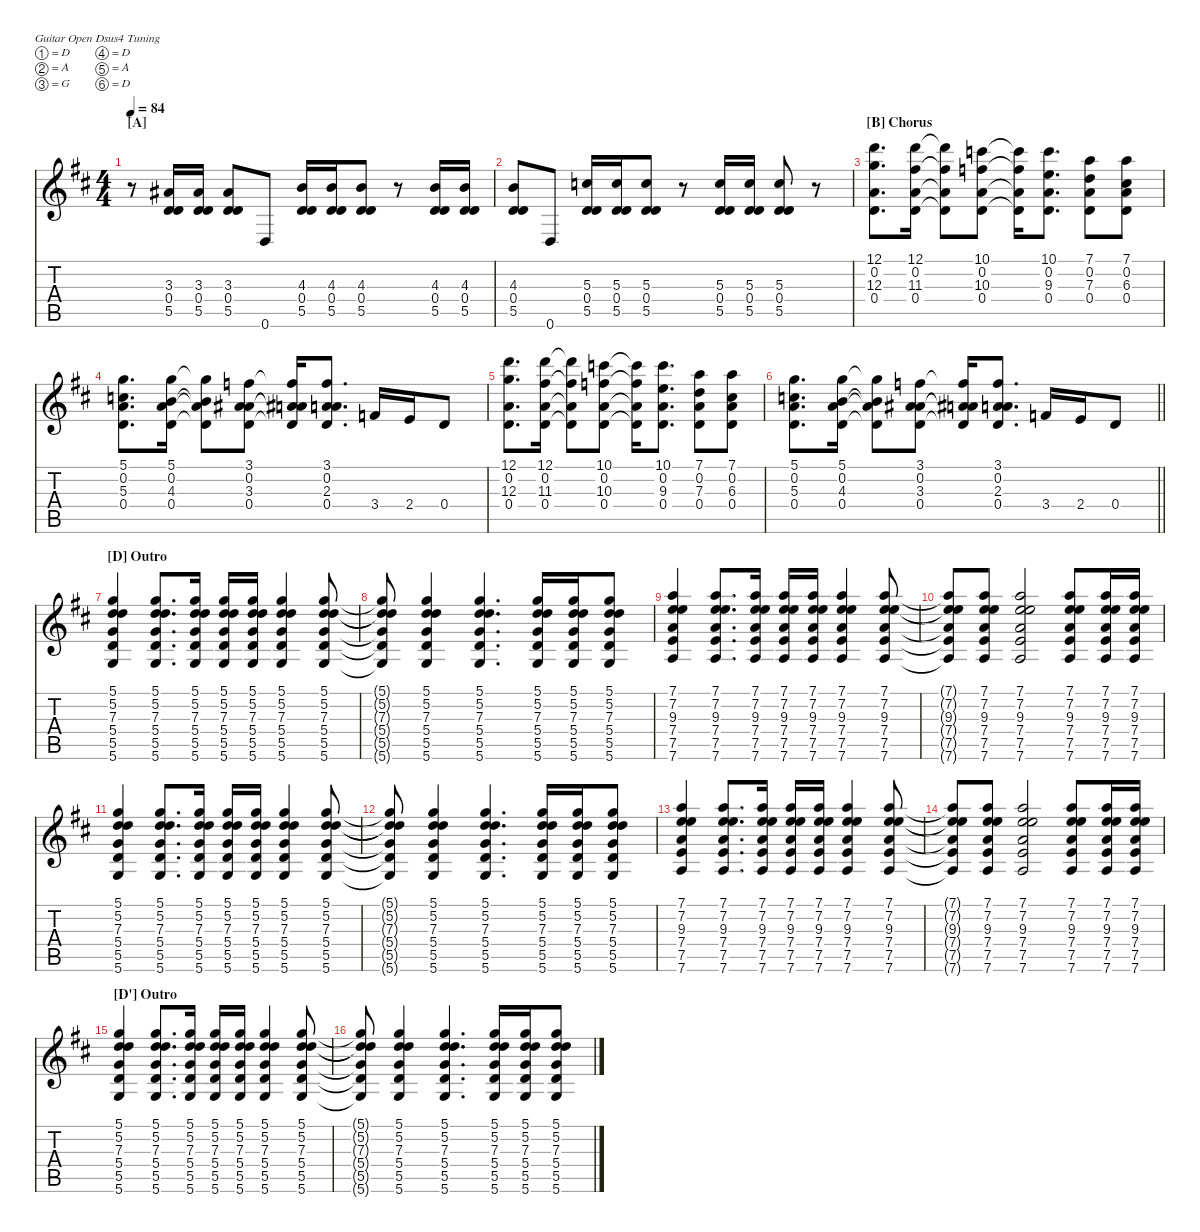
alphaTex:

\hideDynamics
\bracketExtendMode nobrackets
\singleTrackTrackNamePolicy hidden
\multiTrackTrackNamePolicy hidden
\otherSystemsTrackNameOrientation horizontal
\track ("Electric Guitar" "E-Gt") {mute instrument distortionguitar}
\staff {score tabs}
\tuning (D4 A3 G3 D3 A2 D2)
\ts (4 4)
\section ("A" "")
\tempo 84
\clef g2
\scale
0.333333
\ks d
r.8{dy f} (3.3{acc #} 0.4{acc forcenatural} 5.5{acc forcenatural}).16 (3.3{acc #} 0.4{acc forcenatural} 5.5{acc forcenatural}).16 (3.3{acc #} 0.4{acc forcenatural} 5.5{acc forcenatural}).8 0.6{acc forcenatural}.8 (4.3{acc forcenatural} 0.4{acc forcenatural} 5.5{acc forcenatural}).16 (4.3{acc forcenatural} 0.4{acc forcenatural} 5.5{acc forcenatural}).16 (4.3{acc forcenatural} 0.4{acc forcenatural} 5.5{acc forcenatural}).8 r.8 (4.3{acc forcenatural} 0.4{acc forcenatural} 5.5{acc forcenatural}).16 (4.3{acc forcenatural} 0.4{acc forcenatural} 5.5{acc forcenatural}).16 |
\scale
0.333333 (4.3{acc forcenatural} 0.4{acc forcenatural} 5.5{acc forcenatural}).8 0.6{acc forcenatural}.8 (5.3{acc forcenatural} 0.4{acc forcenatural} 5.5{acc forcenatural}).16 (5.3{acc forcenatural} 0.4{acc forcenatural} 5.5{acc forcenatural}).16 (5.3{acc forcenatural} 0.4{acc forcenatural} 5.5{acc forcenatural}).8 r.8 (5.3{acc forcenatural} 0.4{acc forcenatural} 5.5{acc forcenatural}).16 (5.3{acc forcenatural} 0.4{acc forcenatural} 5.5{acc forcenatural}).16 (5.3{acc forcenatural} 0.4{acc forcenatural} 5.5{acc forcenatural}).8 r.8 |
\section ("B" "Chorus")
\scale
0.333333 (12.1{acc forcenatural} 0.2{acc forcenatural} 12.3{acc forcenatural} 0.4{acc forcenatural}).8{d} (12.1{acc forcenatural} 0.2{acc forcenatural} 11.3{acc #} 0.4{acc forcenatural}).16 (12.1{t acc forcenatural} 0.2{t acc forcenatural} 11.3{t acc #} 0.4{t acc forcenatural}).8 (10.1{acc forcenatural} 0.2{acc forcenatural} 10.3{acc forcenatural} 0.4{acc forcenatural}).8 (10.1{t acc forcenatural} 0.2{t acc forcenatural} 10.3{t acc forcenatural} 0.4{t acc forcenatural}).16 (10.1{acc forcenatural} 0.2{acc forcenatural} 9.3{acc forcenatural} 0.4{acc forcenatural}).8{d} (7.1{acc forcenatural} 0.2{acc forcenatural} 7.3{acc forcenatural} 0.4{acc forcenatural}).8 (7.1{acc forcenatural} 0.2{acc forcenatural} 6.3{acc #} 0.4{acc forcenatural}).8 |
\scale
0.333333 (5.1{acc forcenatural} 0.2{acc forcenatural} 5.3{acc forcenatural} 0.4{acc forcenatural}).8{d} (5.1{acc forcenatural} 0.2{acc forcenatural} 4.3{acc forcenatural} 0.4{acc forcenatural}).16 (5.1{t acc forcenatural} 0.2{t acc forcenatural} 4.3{t acc forcenatural} 0.4{t acc forcenatural}).8 (3.1{acc forcenatural} 0.2{acc forcenatural} 3.3{acc #} 0.4{acc forcenatural}).8 (3.1{t acc forcenatural} 0.2{t acc forcenatural} 3.3{t acc #} 0.4{t acc forcenatural}).16 (3.1{acc forcenatural} 0.2{acc forcenatural} 2.3{acc forcenatural} 0.4{acc forcenatural}).8{d} 3.4{acc forcenatural}.16 2.4{acc forcenatural}.16 0.4{acc forcenatural}.8 |
\scale
0.333333 (12.1{acc forcenatural} 0.2{acc forcenatural} 12.3{acc forcenatural} 0.4{acc forcenatural}).8{d} (12.1{acc forcenatural} 0.2{acc forcenatural} 11.3{acc #} 0.4{acc forcenatural}).16 (12.1{t acc forcenatural} 0.2{t acc forcenatural} 11.3{t acc #} 0.4{t acc forcenatural}).8 (10.1{acc forcenatural} 0.2{acc forcenatural} 10.3{acc forcenatural} 0.4{acc forcenatural}).8 (10.1{t acc forcenatural} 0.2{t acc forcenatural} 10.3{t acc forcenatural} 0.4{t acc forcenatural}).16 (10.1{acc forcenatural} 0.2{acc forcenatural} 9.3{acc forcenatural} 0.4{acc forcenatural}).8{d} (7.1{acc forcenatural} 0.2{acc forcenatural} 7.3{acc forcenatural} 0.4{acc forcenatural}).8 (7.1{acc forcenatural} 0.2{acc forcenatural} 6.3{acc #} 0.4{acc forcenatural}).8 |
\scale
0.333333
\barLineRight lightlight
(5.1{acc forcenatural} 0.2{acc forcenatural} 5.3{acc forcenatural} 0.4{acc forcenatural}).8{d} (5.1{acc forcenatural} 0.2{acc forcenatural} 4.3{acc forcenatural} 0.4{acc forcenatural}).16 (5.1{t acc forcenatural} 0.2{t acc forcenatural} 4.3{t acc forcenatural} 0.4{t acc forcenatural}).8 (3.1{acc forcenatural} 0.2{acc forcenatural} 3.3{acc #} 0.4{acc forcenatural}).8 (3.1{t acc forcenatural} 0.2{t acc forcenatural} 3.3{t acc #} 0.4{t acc forcenatural}).16 (3.1{acc forcenatural} 0.2{acc forcenatural} 2.3{acc forcenatural} 0.4{acc forcenatural}).8{d} 3.4{acc forcenatural}.16 2.4{acc forcenatural}.16 0.4{acc forcenatural}.8 |
\section ("D" "Outro")
\scale
0.333333 (5.1{acc forcenatural} 5.2{acc forcenatural} 7.3{acc forcenatural} 5.4{acc forcenatural} 5.5{acc forcenatural} 5.6{acc forcenatural}).4 (5.1{acc forcenatural} 5.2{acc forcenatural} 7.3{acc forcenatural} 5.4{acc forcenatural} 5.5{acc forcenatural} 5.6{acc forcenatural}).8{d} (5.1{acc forcenatural} 5.2{acc forcenatural} 7.3{acc forcenatural} 5.4{acc forcenatural} 5.5{acc forcenatural} 5.6{acc forcenatural}).16 (5.1{acc forcenatural} 5.2{acc forcenatural} 7.3{acc forcenatural} 5.4{acc forcenatural} 5.5{acc forcenatural} 5.6{acc forcenatural}).16 (5.1{acc forcenatural} 5.2{acc forcenatural} 7.3{acc forcenatural} 5.4{acc forcenatural} 5.5{acc forcenatural} 5.6{acc forcenatural}).16 (5.1{acc forcenatural} 5.2{acc forcenatural} 7.3{acc forcenatural} 5.4{acc forcenatural} 5.5{acc forcenatural} 5.6{acc forcenatural}).4 (5.1{acc forcenatural} 5.2{acc forcenatural} 7.3{acc forcenatural} 5.4{acc forcenatural} 5.5{acc forcenatural} 5.6{acc forcenatural}).8 |
\scale
0.333333 (5.1{t acc forcenatural} 5.2{t acc forcenatural} 7.3{t acc forcenatural} 5.4{t acc forcenatural} 5.5{t acc forcenatural} 5.6{t acc forcenatural}).8 (5.1{acc forcenatural} 5.2{acc forcenatural} 7.3{acc forcenatural} 5.4{acc forcenatural} 5.5{acc forcenatural} 5.6{acc forcenatural}).4 (5.1{acc forcenatural} 5.2{acc forcenatural} 7.3{acc forcenatural} 5.4{acc forcenatural} 5.5{acc forcenatural} 5.6{acc forcenatural}).4{d} (5.1{acc forcenatural} 5.2{acc forcenatural} 7.3{acc forcenatural} 5.4{acc forcenatural} 5.5{acc forcenatural} 5.6{acc forcenatural}).16 (5.1{acc forcenatural} 5.2{acc forcenatural} 7.3{acc forcenatural} 5.4{acc forcenatural} 5.5{acc forcenatural} 5.6{acc forcenatural}).16 (5.1{acc forcenatural} 5.2{acc forcenatural} 7.3{acc forcenatural} 5.4{acc forcenatural} 5.5{acc forcenatural} 5.6{acc forcenatural}).8 |
\scale
0.333333 (7.1{acc forcenatural} 7.2{acc forcenatural} 9.3{acc forcenatural} 7.4{acc forcenatural} 7.5{acc forcenatural} 7.6{acc forcenatural}).4 (7.1{acc forcenatural} 7.2{acc forcenatural} 9.3{acc forcenatural} 7.4{acc forcenatural} 7.5{acc forcenatural} 7.6{acc forcenatural}).8{d} (7.1{acc forcenatural} 7.2{acc forcenatural} 9.3{acc forcenatural} 7.4{acc forcenatural} 7.5{acc forcenatural} 7.6{acc forcenatural}).16 (7.1{acc forcenatural} 7.2{acc forcenatural} 9.3{acc forcenatural} 7.4{acc forcenatural} 7.5{acc forcenatural} 7.6{acc forcenatural}).16 (7.1{acc forcenatural} 7.2{acc forcenatural} 9.3{acc forcenatural} 7.4{acc forcenatural} 7.5{acc forcenatural} 7.6{acc forcenatural}).16 (7.1{acc forcenatural} 7.2{acc forcenatural} 9.3{acc forcenatural} 7.4{acc forcenatural} 7.5{acc forcenatural} 7.6{acc forcenatural}).4 (7.1{acc forcenatural} 7.2{acc forcenatural} 9.3{acc forcenatural} 7.4{acc forcenatural} 7.5{acc forcenatural} 7.6{acc forcenatural}).8 |
\scale
0.333333 (7.1{t acc forcenatural} 7.2{t acc forcenatural} 9.3{t acc forcenatural} 7.4{t acc forcenatural} 7.5{t acc forcenatural} 7.6{t acc forcenatural}).8 (7.1{acc forcenatural} 7.2{acc forcenatural} 9.3{acc forcenatural} 7.4{acc forcenatural} 7.5{acc forcenatural} 7.6{acc forcenatural}).8 (7.1{acc forcenatural} 7.2{acc forcenatural} 9.3{acc forcenatural} 7.4{acc forcenatural} 7.5{acc forcenatural} 7.6{acc forcenatural}).2 (7.1{acc forcenatural} 7.2{acc forcenatural} 9.3{acc forcenatural} 7.4{acc forcenatural} 7.5{acc forcenatural} 7.6{acc forcenatural}).8 (7.1{acc forcenatural} 7.2{acc forcenatural} 9.3{acc forcenatural} 7.4{acc forcenatural} 7.5{acc forcenatural} 7.6{acc forcenatural}).16 (7.1{acc forcenatural} 7.2{acc forcenatural} 9.3{acc forcenatural} 7.4{acc forcenatural} 7.5{acc forcenatural} 7.6{acc forcenatural}).16 |
\scale
0.333333 (5.1{acc forcenatural} 5.2{acc forcenatural} 7.3{acc forcenatural} 5.4{acc forcenatural} 5.5{acc forcenatural} 5.6{acc forcenatural}).4 (5.1{acc forcenatural} 5.2{acc forcenatural} 7.3{acc forcenatural} 5.4{acc forcenatural} 5.5{acc forcenatural} 5.6{acc forcenatural}).8{d} (5.1{acc forcenatural} 5.2{acc forcenatural} 7.3{acc forcenatural} 5.4{acc forcenatural} 5.5{acc forcenatural} 5.6{acc forcenatural}).16 (5.1{acc forcenatural} 5.2{acc forcenatural} 7.3{acc forcenatural} 5.4{acc forcenatural} 5.5{acc forcenatural} 5.6{acc forcenatural}).16 (5.1{acc forcenatural} 5.2{acc forcenatural} 7.3{acc forcenatural} 5.4{acc forcenatural} 5.5{acc forcenatural} 5.6{acc forcenatural}).16 (5.1{acc forcenatural} 5.2{acc forcenatural} 7.3{acc forcenatural} 5.4{acc forcenatural} 5.5{acc forcenatural} 5.6{acc forcenatural}).4 (5.1{acc forcenatural} 5.2{acc forcenatural} 7.3{acc forcenatural} 5.4{acc forcenatural} 5.5{acc forcenatural} 5.6{acc forcenatural}).8 |
\scale
0.333333 (5.1{t acc forcenatural} 5.2{t acc forcenatural} 7.3{t acc forcenatural} 5.4{t acc forcenatural} 5.5{t acc forcenatural} 5.6{t acc forcenatural}).8 (5.1{acc forcenatural} 5.2{acc forcenatural} 7.3{acc forcenatural} 5.4{acc forcenatural} 5.5{acc forcenatural} 5.6{acc forcenatural}).4 (5.1{acc forcenatural} 5.2{acc forcenatural} 7.3{acc forcenatural} 5.4{acc forcenatural} 5.5{acc forcenatural} 5.6{acc forcenatural}).4{d} (5.1{acc forcenatural} 5.2{acc forcenatural} 7.3{acc forcenatural} 5.4{acc forcenatural} 5.5{acc forcenatural} 5.6{acc forcenatural}).16 (5.1{acc forcenatural} 5.2{acc forcenatural} 7.3{acc forcenatural} 5.4{acc forcenatural} 5.5{acc forcenatural} 5.6{acc forcenatural}).16 (5.1{acc forcenatural} 5.2{acc forcenatural} 7.3{acc forcenatural} 5.4{acc forcenatural} 5.5{acc forcenatural} 5.6{acc forcenatural}).8 |
\scale
0.333333 (7.1{acc forcenatural} 7.2{acc forcenatural} 9.3{acc forcenatural} 7.4{acc forcenatural} 7.5{acc forcenatural} 7.6{acc forcenatural}).4 (7.1{acc forcenatural} 7.2{acc forcenatural} 9.3{acc forcenatural} 7.4{acc forcenatural} 7.5{acc forcenatural} 7.6{acc forcenatural}).8{d} (7.1{acc forcenatural} 7.2{acc forcenatural} 9.3{acc forcenatural} 7.4{acc forcenatural} 7.5{acc forcenatural} 7.6{acc forcenatural}).16 (7.1{acc forcenatural} 7.2{acc forcenatural} 9.3{acc forcenatural} 7.4{acc forcenatural} 7.5{acc forcenatural} 7.6{acc forcenatural}).16 (7.1{acc forcenatural} 7.2{acc forcenatural} 9.3{acc forcenatural} 7.4{acc forcenatural} 7.5{acc forcenatural} 7.6{acc forcenatural}).16 (7.1{acc forcenatural} 7.2{acc forcenatural} 9.3{acc forcenatural} 7.4{acc forcenatural} 7.5{acc forcenatural} 7.6{acc forcenatural}).4 (7.1{acc forcenatural} 7.2{acc forcenatural} 9.3{acc forcenatural} 7.4{acc forcenatural} 7.5{acc forcenatural} 7.6{acc forcenatural}).8 |
\scale
0.333333 (7.1{t acc forcenatural} 7.2{t acc forcenatural} 9.3{t acc forcenatural} 7.4{t acc forcenatural} 7.5{t acc forcenatural} 7.6{t acc forcenatural}).8 (7.1{acc forcenatural} 7.2{acc forcenatural} 9.3{acc forcenatural} 7.4{acc forcenatural} 7.5{acc forcenatural} 7.6{acc forcenatural}).8 (7.1{acc forcenatural} 7.2{acc forcenatural} 9.3{acc forcenatural} 7.4{acc forcenatural} 7.5{acc forcenatural} 7.6{acc forcenatural}).2 (7.1{acc forcenatural} 7.2{acc forcenatural} 9.3{acc forcenatural} 7.4{acc forcenatural} 7.5{acc forcenatural} 7.6{acc forcenatural}).8 (7.1{acc forcenatural} 7.2{acc forcenatural} 9.3{acc forcenatural} 7.4{acc forcenatural} 7.5{acc forcenatural} 7.6{acc forcenatural}).16 (7.1{acc forcenatural} 7.2{acc forcenatural} 9.3{acc forcenatural} 7.4{acc forcenatural} 7.5{acc forcenatural} 7.6{acc forcenatural}).16 |
\section ("D'" "Outro")
\scale
0.333333 (5.1{acc forcenatural} 5.2{acc forcenatural} 7.3{acc forcenatural} 5.4{acc forcenatural} 5.5{acc forcenatural} 5.6{acc forcenatural}).4 (5.1{acc forcenatural} 5.2{acc forcenatural} 7.3{acc forcenatural} 5.4{acc forcenatural} 5.5{acc forcenatural} 5.6{acc forcenatural}).8{d} (5.1{acc forcenatural} 5.2{acc forcenatural} 7.3{acc forcenatural} 5.4{acc forcenatural} 5.5{acc forcenatural} 5.6{acc forcenatural}).16 (5.1{acc forcenatural} 5.2{acc forcenatural} 7.3{acc forcenatural} 5.4{acc forcenatural} 5.5{acc forcenatural} 5.6{acc forcenatural}).16 (5.1{acc forcenatural} 5.2{acc forcenatural} 7.3{acc forcenatural} 5.4{acc forcenatural} 5.5{acc forcenatural} 5.6{acc forcenatural}).16 (5.1{acc forcenatural} 5.2{acc forcenatural} 7.3{acc forcenatural} 5.4{acc forcenatural} 5.5{acc forcenatural} 5.6{acc forcenatural}).4 (5.1{acc forcenatural} 5.2{acc forcenatural} 7.3{acc forcenatural} 5.4{acc forcenatural} 5.5{acc forcenatural} 5.6{acc forcenatural}).8 |
\scale
0.333333 (5.1{t acc forcenatural} 5.2{t acc forcenatural} 7.3{t acc forcenatural} 5.4{t acc forcenatural} 5.5{t acc forcenatural} 5.6{t acc forcenatural}).8 (5.1{acc forcenatural} 5.2{acc forcenatural} 7.3{acc forcenatural} 5.4{acc forcenatural} 5.5{acc forcenatural} 5.6{acc forcenatural}).4 (5.1{acc forcenatural} 5.2{acc forcenatural} 7.3{acc forcenatural} 5.4{acc forcenatural} 5.5{acc forcenatural} 5.6{acc forcenatural}).4{d} (5.1{acc forcenatural} 5.2{acc forcenatural} 7.3{acc forcenatural} 5.4{acc forcenatural} 5.5{acc forcenatural} 5.6{acc forcenatural}).16 (5.1{acc forcenatural} 5.2{acc forcenatural} 7.3{acc forcenatural} 5.4{acc forcenatural} 5.5{acc forcenatural} 5.6{acc forcenatural}).16 (5.1{acc forcenatural} 5.2{acc forcenatural} 7.3{acc forcenatural} 5.4{acc forcenatural} 5.5{acc forcenatural} 5.6{acc forcenatural}).8
